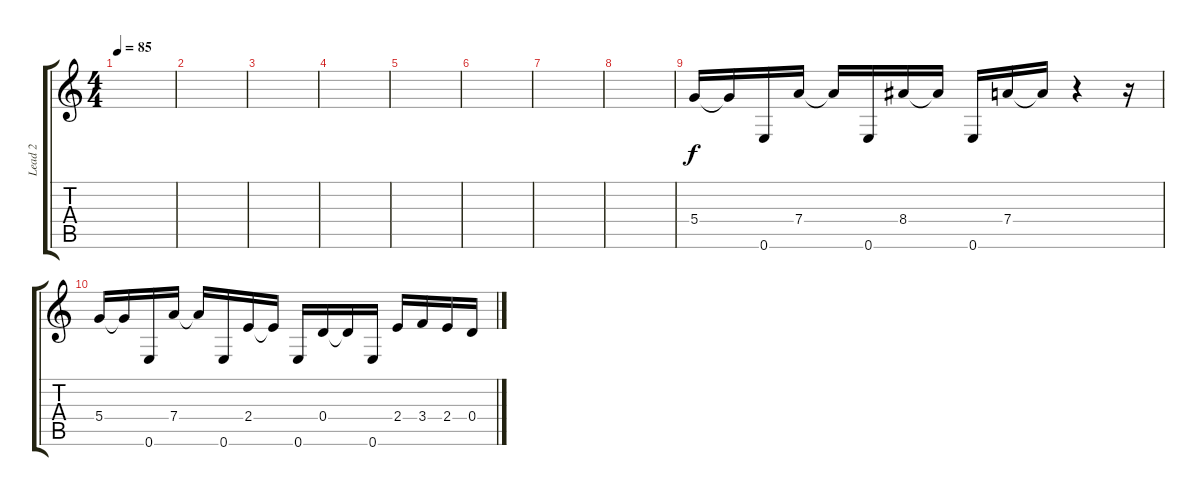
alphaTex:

\track ("Lead 2" "Lead 2") {instrument distortionguitar}
\staff {score tabs}
\tuning (E4 B3 G3 D3 A2 E2) {hide}
\ts (4 4)
\tempo 85
\clef g2
\ks c
|
|
|
|
|
|
|
|
5.4.16 5.4{t}.16 0.6.16 7.4.16 7.4{t}.16 0.6.16 8.4.16 8.4{t}.16 0.6.16 7.4.16 7.4{t}.16 r.4 r.16 |
5.4.16 5.4{t}.16 0.6.16 7.4.16 7.4{t}.16 0.6.16 2.4.16 2.4{t}.16 0.6.16 0.4.16 0.4{t}.16 0.6.16 2.4.16 3.4.16 2.4.16 0.4.16
